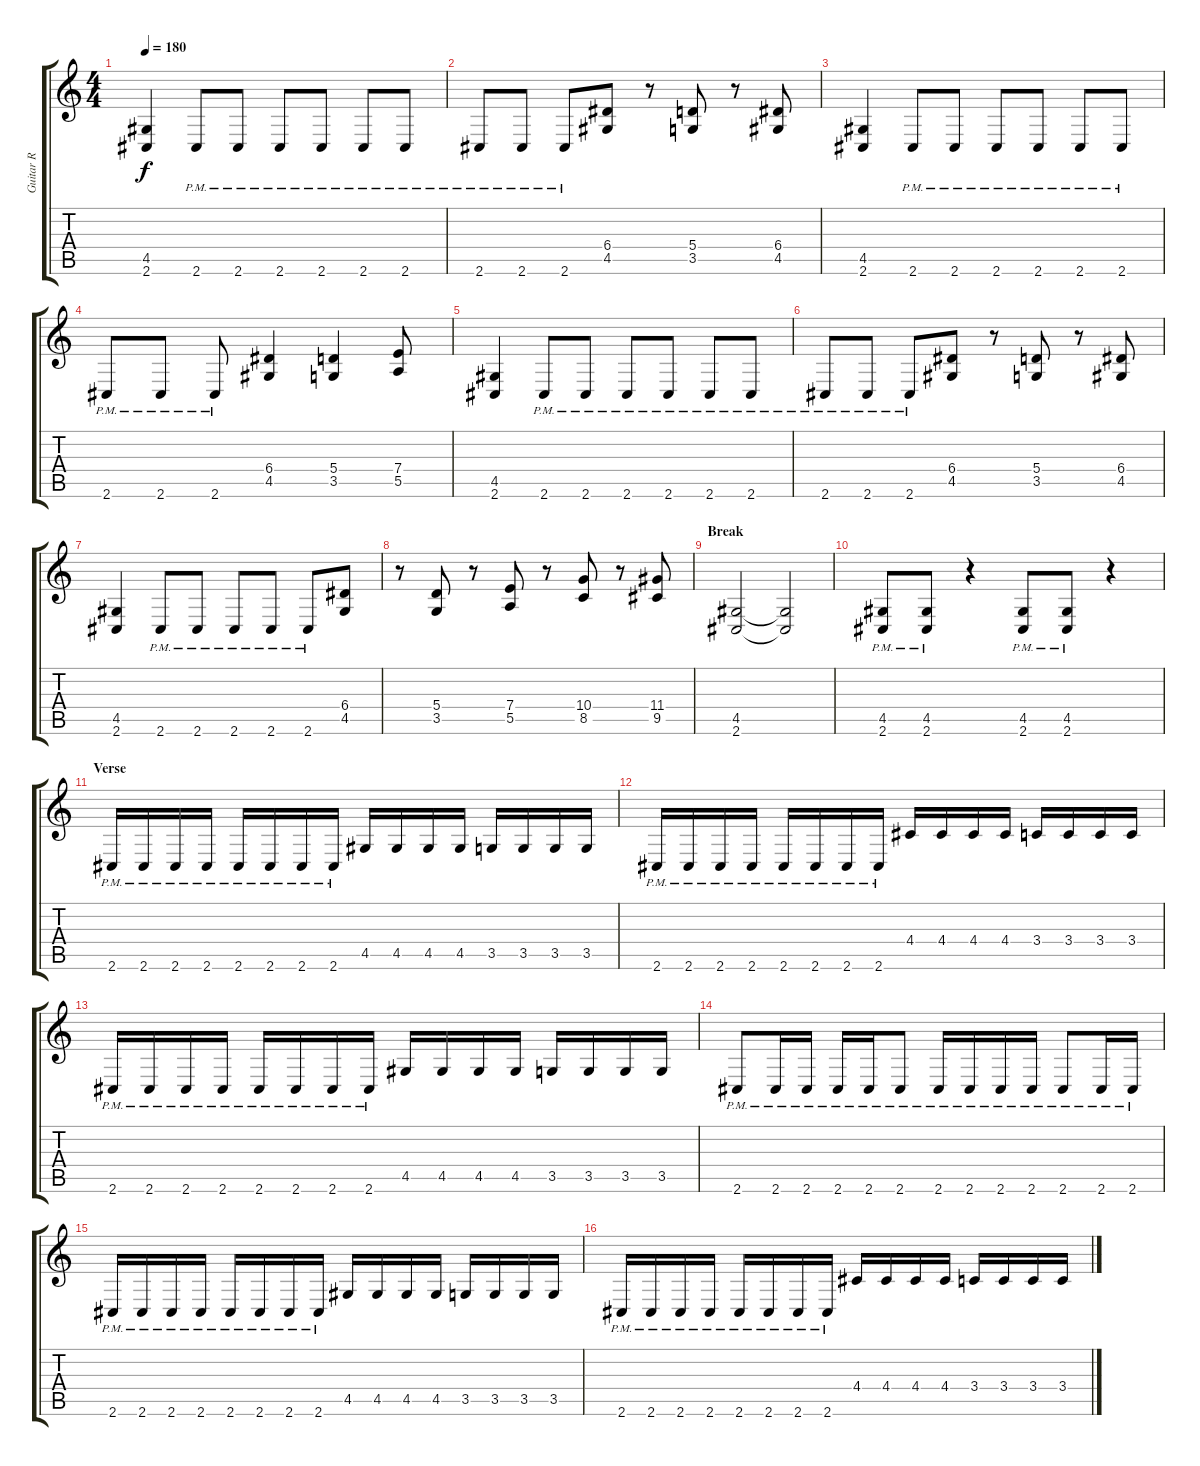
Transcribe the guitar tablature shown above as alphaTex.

\track ("Guitar R" "Guitar R") {instrument distortionguitar}
\staff {score tabs}
\tuning (B3 Gb3 D3 A2 E2 B1) {hide}
\ts (4 4)
\tempo 180
\clef g2
\ks c
(4.5 2.6).4{dy f} 2.6{pm}.8 2.6{pm}.8 2.6{pm}.8 2.6{pm}.8 2.6{pm}.8 2.6{pm}.8 |
2.6{pm}.8 2.6{pm}.8 2.6{pm}.8 (6.4 4.5).8 r.8 (5.4 3.5).8 r.8 (6.4 4.5).8 |
(4.5 2.6).4 2.6{pm}.8 2.6{pm}.8 2.6{pm}.8 2.6{pm}.8 2.6{pm}.8 2.6{pm}.8 |
2.6{pm}.8 2.6{pm}.8 2.6{pm}.8 (6.4 4.5).4 (5.4 3.5).4 (7.4 5.5).8 |
(4.5 2.6).4 2.6{pm}.8 2.6{pm}.8 2.6{pm}.8 2.6{pm}.8 2.6{pm}.8 2.6{pm}.8 |
2.6{pm}.8 2.6{pm}.8 2.6{pm}.8 (6.4 4.5).8 r.8 (5.4 3.5).8 r.8 (6.4 4.5).8 |
(4.5 2.6).4 2.6{pm}.8 2.6{pm}.8 2.6{pm}.8 2.6{pm}.8 2.6{pm}.8 (6.4 4.5).8 |
r.8 (5.4 3.5).8 r.8 (7.4 5.5).8 r.8 (10.4 8.5).8 r.8 (11.4 9.5).8 |
\section ("" "Break")
(4.5 2.6).2 (4.5{t} 2.6{t}).2 |
(4.5{pm} 2.6{pm}).8 (4.5{pm} 2.6{pm}).8 r.4 (4.5{pm} 2.6{pm}).8 (4.5{pm} 2.6{pm}).8 r.4 |
\section ("" "Verse")
2.6{pm}.16 2.6{pm}.16 2.6{pm}.16 2.6{pm}.16 2.6{pm}.16 2.6{pm}.16 2.6{pm}.16 2.6{pm}.16 4.5.16 4.5.16 4.5.16 4.5.16 3.5.16 3.5.16 3.5.16 3.5.16 |
2.6{pm}.16 2.6{pm}.16 2.6{pm}.16 2.6{pm}.16 2.6{pm}.16 2.6{pm}.16 2.6{pm}.16 2.6{pm}.16 4.4.16 4.4.16 4.4.16 4.4.16 3.4.16 3.4.16 3.4.16 3.4.16 |
2.6{pm}.16 2.6{pm}.16 2.6{pm}.16 2.6{pm}.16 2.6{pm}.16 2.6{pm}.16 2.6{pm}.16 2.6{pm}.16 4.5.16 4.5.16 4.5.16 4.5.16 3.5.16 3.5.16 3.5.16 3.5.16 |
2.6{pm}.8 2.6{pm}.16 2.6{pm}.16 2.6{pm}.16 2.6{pm}.16 2.6{pm}.8 2.6{pm}.16 2.6{pm}.16 2.6{pm}.16 2.6{pm}.16 2.6{pm}.8 2.6{pm}.16 2.6{pm}.16 |
2.6{pm}.16 2.6{pm}.16 2.6{pm}.16 2.6{pm}.16 2.6{pm}.16 2.6{pm}.16 2.6{pm}.16 2.6{pm}.16 4.5.16 4.5.16 4.5.16 4.5.16 3.5.16 3.5.16 3.5.16 3.5.16 |
2.6{pm}.16 2.6{pm}.16 2.6{pm}.16 2.6{pm}.16 2.6{pm}.16 2.6{pm}.16 2.6{pm}.16 2.6{pm}.16 4.4.16 4.4.16 4.4.16 4.4.16 3.4.16 3.4.16 3.4.16 3.4.16
